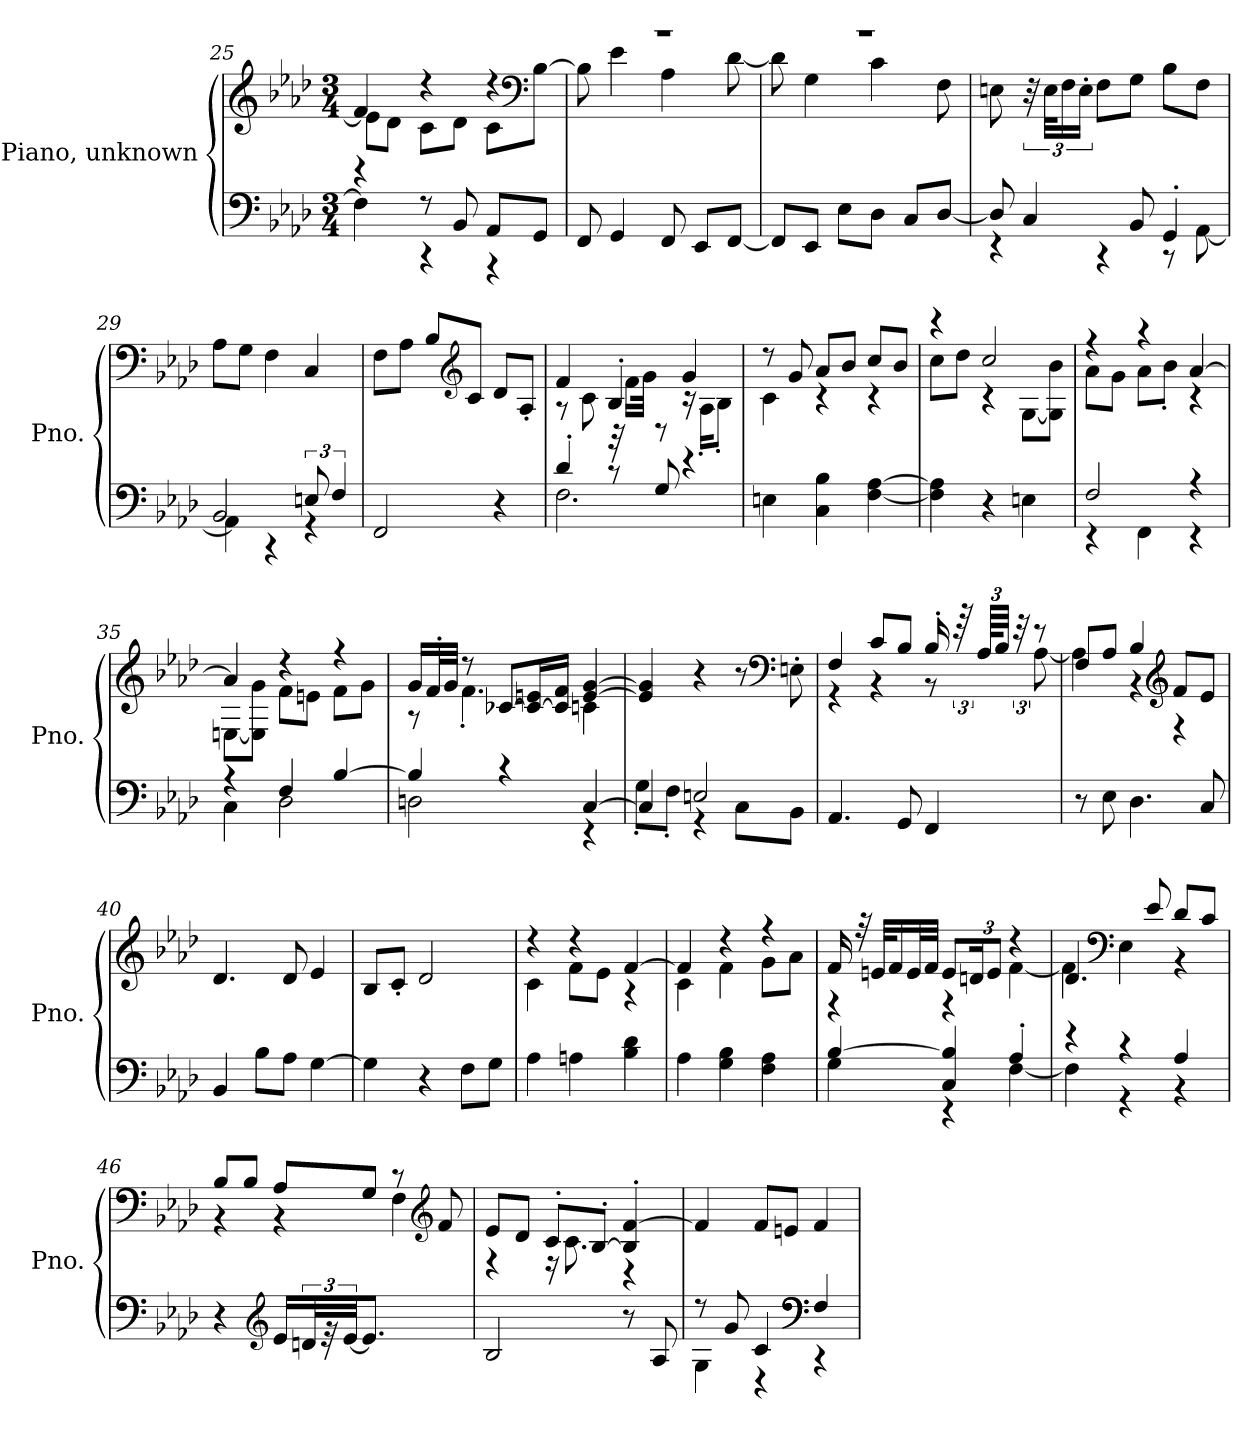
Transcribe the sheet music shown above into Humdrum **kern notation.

**kern	**kern
*part1	*part1
*staff2	*staff1
*I"Piano, unknown	*
*I'Pno.	*
*clefF4	*clefG2
*k[b-e-a-d-]	*k[b-e-a-d-]
*M3/4	*M3/4
=25	=25
*^	*^
4r	4F\]	4f/]	8e-\L
.	.	.	8d-\J
8r	4r	4r	8c\L
8BB-/	.	.	8d-\J
8AA-/L	4r	4r	8c\L
*	*	*clefF4	*
8GG/J	.	.	[8B-\J
*v	*v	*	*
=26	=26	=26
8FF/	2.r	8B-\]
4GG/	.	4e-\
8FF/	.	4A-\
8EE-/L	.	.
[8FF/J	.	[8d-\
=27	=27	=27
8FF/L]	2.r	8d-\]
8EE-/J	.	4G\
8E-\L	.	.
8D-\J	.	4c\
8C/L	.	.
[8D-/J	.	8F\
*	*v	*v
!!LO:PB:g=z
=28	=28
*^	*
8D-/]	4r	8En\
4C/	.	48r
.	.	48E\KLL
.	.	24F\
.	.	24E'\JJ
.	4r	8F\L
8BB-/	.	8G\J
4GG'/	8r	8B-\L
.	[8AA-\	8F\J
=29	=29	=29
2BB-/	4AA-\]	8A-\L
.	.	8G\J
.	4r	4F\
12En/	4r	4C/
6F/	.	.
*v	*v	*
=30	=30
2FF/	8F\L
.	8A-\J
.	8B-/L
*	*clefG2
.	8c/J
4r	8d-/L
.	8A-'/J
=31	=31
*^	*^
4d-'/	2.F\	4f/	8r
.	.	.	8c\
8r	.	4B-'/	32r
.	.	.	16f\LL
.	.	.	32g\JJk
8G/	.	.	8r
4r	.	4g/	16r
.	.	.	16A-'\KL
.	.	.	8B-'\J
*v	*v	*	*
!!LO:LB:g=z	!!
=32	=32	=32
4En\	8r	4c\
.	8g/	.
4C\ 4B-\	8a-/L	4r
.	8b-/J	.
[4F\ [4A-\	8cc/L	4r
.	8b-/J	.
=33	=33	=33
4F\] 4A-\]	4r	8cc\L
.	.	8dd-\J
4r	2cc/	4r
4En\	.	[8G\L
.	.	8G\] 8b-\J
=34	=34	=34
*^	*	*
2F/	4r	4r	8a-\L
.	.	.	8g\J
.	4FF\	4r	8a-\L
.	.	.	8b-'\J
4r	4r	[4a-/	4r
=35	=35	=35	=35
4r	4C\	4a-/]	[8En\L
.	.	.	8E\] 8g\J
4F/	2D-\	4r	8f\L
.	.	.	8en\J
[4B-/	.	4r	8f\L
.	.	.	8g\J
=36	=36	=36	=36
4B-/]	2Dn\	16g/LL	8r
.	.	32f'/L	.
.	.	32g/JJJ	.
.	.	8r	4.f'\
4r	.	[8c-X/L	.
.	.	16c-/_ 16en/L	.
.	.	16c-/] 16f/JJ	.
[4C/	4r	[4e/ [4g/	4cn\
*	*	*v	*v
!!LO:LB:g=z
=37	=37	=37
4C/]	8G'\L	4e/] 4g/]
.	8F'\J	.
2En/	4r	4r
.	8C\L	8r
*	*	*clefF4
.	8BB-\J	8En'\
*v	*v	*
=38	=38
*	*^
4.AA-/	4F/	4r
.	8c/L	4r
8GG/	8B-/J	.
4FF/	16B-'/	8r
.	96r	.
.	96A-/KLLL	.
.	48B-/JJJ	.
.	48r	.
.	8r	[8A-\
=39	=39	=39
8r	8F/L	4A-\]
8E-\	8A-/J	.
4.D-\	4B-/	4r
*	*clefG2	*
.	8f/L	4r
8C/	8e-/J	.
*	*v	*v
=40	=40
4BB-/	4.d-/
8B-\L	.
8A-\J	8d-/
[4G\	4e-/
=41	=41
4G\]	8B-/L
.	8c'/J
4r	2d-/
8F\L	.
8G\J	.
!!LO:LB:g=z
=42	=42
*	*^
4A-\	4r	4c\
4An\	4r	8f\L
.	.	8e-\J
4B-\ 4d-\	[4f/	4r
=43	=43	=43
4A-\	4f/]	4c\
4G\ 4B-\	4r	4f\
4F\ 4A-\	4r	8g\L
.	.	8a-\J
=44	=44	=44
*^	*	*
[4B-/	4G\	16f/	4r
.	.	32r	.
.	.	32en/KLL	.
.	.	16f/	.
.	.	32e/L	.
.	.	32f/JJJ	.
4C/ 4B-/]	4r	8e/L	4r
*	*	*Xbrackettup	*
.	.	24dn/K	.
.	.	12e/J	.
4A-'/	[4F\	4r	[4f\
=45	=45	=45	=45
4r	4F\]	4.d-/	4f\]
*	*	*clefF4	*
4r	4r	.	4E-\
.	.	8e-/	.
4A-/	4r	8d-/L	4r
.	.	8c/J	.
*v	*v	*	*
!!LO:LB:g=z	!!
=46	=46	=46
4r	8B-/L	4r
.	8B-/J	.
*clefG2	*	*
16e-/LL	8A-/L	4r
48dn/JJk	.	.
48r	.	.
[48e-/	.	.
4.e-/]	8G/J	.
.	8r	4F\
*	*clefG2	*
.	8f/	.
=47	=47	=47
2B-/	8e-/L	4r
.	8d-/J	.
.	8c'/L	16r
.	.	8.c\
.	[8B-'/J	.
8r	4B-/]' [4f/'	4r
8A-/	.	.
*	*v	*v
=48	=48
*^	*
8r	4G\	4f/]
8g/	.	.
4c/	4r	8f/L
.	.	8en/J
*clefF4	*	*
4F/	4r	4f/
*v	*v	*
=	=
*-	*-
